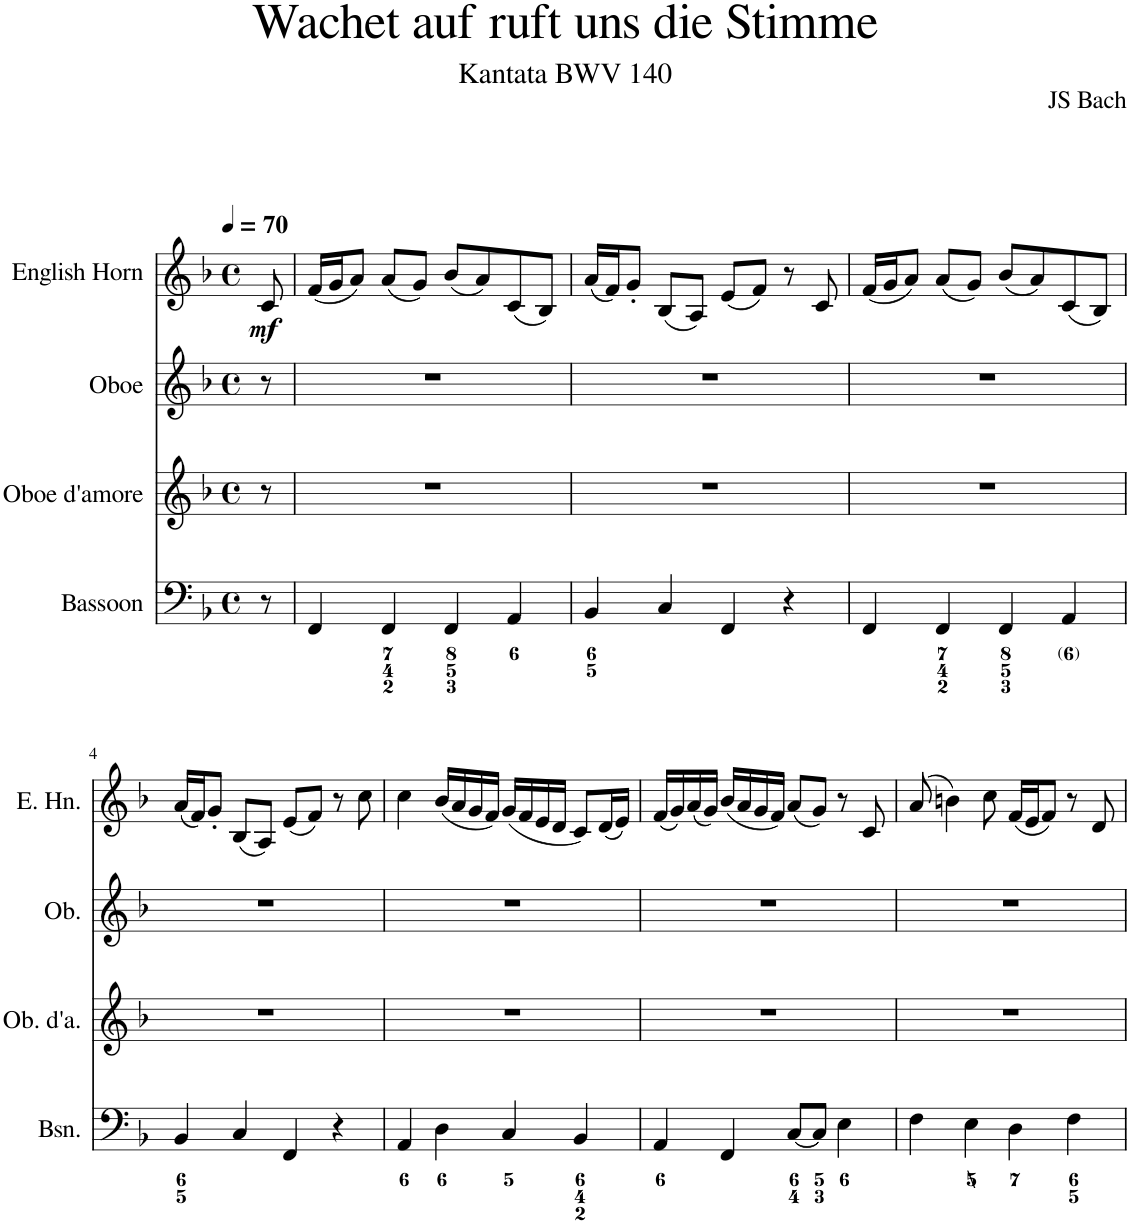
**kern	**kern	**kern	**kern	**dynam
*part4	*part3	*part2	*part1	*part1
*staff4	*staff3	*staff2	*staff1	*staff1
*I"Bassoon	*I"Oboe d'amore	*I"Oboe	*I"English Horn	*
*I'Bsn.	*I'Ob. d'a.	*I'Ob.	*I'E. Hn.	*
*clefF4	*clefG2	*clefG2	*clefG2	*
*	*	*	*ITrd4c7	*
*k[b-]	*k[b-]	*k[b-]	*k[b-]	*
*M4/4	*M4/4	*M4/4	*M4/4	*
*met(c)	*met(c)	*met(c)	*met(c)	*
*MM70	*MM70	*MM70	*MM70	*
=	=	=	=	=
!	!	!	!	!LO:DY:b
8r	8r	8r	8c/	mf
=1	=1	=1	=1	=1
4FF/	1r	1r	(16f/LL	.
.	.	.	16g/J	.
.	.	.	8a/J)	.
4FF/	.	.	(8a/L	.
.	.	.	8g/J)	.
4FF/	.	.	(8b-/L	.
.	.	.	8a/)	.
4AA/	.	.	(8c/	.
.	.	.	8B-/J)	.
=2	=2	=2	=2	=2
4BB-/	1r	1r	(16a/LL	.
.	.	.	16f/J)	.
.	.	.	8g'/J	.
4C/	.	.	(8B-/L	.
.	.	.	8A/J)	.
4FF/	.	.	(8e/L	.
.	.	.	8f/J)	.
4r	.	.	8r	.
.	.	.	8c/	.
=3	=3	=3	=3	=3
4FF/	1r	1r	(16f/LL	.
.	.	.	16g/J	.
.	.	.	8a/J)	.
4FF/	.	.	(8a/L	.
.	.	.	8g/J)	.
4FF/	.	.	(8b-/L	.
.	.	.	8a/)	.
4AA/	.	.	(8c/	.
.	.	.	8B-/J)	.
!!LO:LB:g=z
=4	=4	=4	=4	=4
4BB-/	1r	1r	(16a/LL	.
.	.	.	16f/J)	.
.	.	.	8g'/J	.
4C/	.	.	(8B-/L	.
.	.	.	8A/J)	.
4FF/	.	.	(8e/L	.
.	.	.	8f/J)	.
4r	.	.	8r	.
.	.	.	8cc\	.
=5	=5	=5	=5	=5
4AA/	1r	1r	4cc\	.
4D\	.	.	(16b-/LL	.
.	.	.	16a/	.
.	.	.	16g/	.
.	.	.	16f/JJ)	.
4C/	.	.	(16g/LL	.
.	.	.	16f/	.
.	.	.	16e/	.
.	.	.	16d/JJ	.
4BB-/	.	.	8c/L)	.
.	.	.	(16d/L	.
.	.	.	16e/JJ)	.
=6	=6	=6	=6	=6
4AA/	1r	1r	(16f/LL	.
.	.	.	16g/)	.
.	.	.	(16a/	.
.	.	.	16g/JJ)	.
4FF/	.	.	(16b-/LL	.
.	.	.	16a/	.
.	.	.	16g/	.
.	.	.	16f/JJ)	.
[8C/L	.	.	(8a/L	.
8C/J]	.	.	8g/J)	.
4E\	.	.	8r	.
.	.	.	8c/	.
=7	=7	=7	=7	=7
4F\	1r	1r	(8a/	.
.	.	.	4bn\)	.
4E\	.	.	.	.
.	.	.	8cc\	.
4D\	.	.	(16f/LL	.
.	.	.	16e/J	.
.	.	.	8f/J)	.
4F\	.	.	8r	.
.	.	.	8d/	.
=	=	=	=	=
*-	*-	*-	*-	*-
